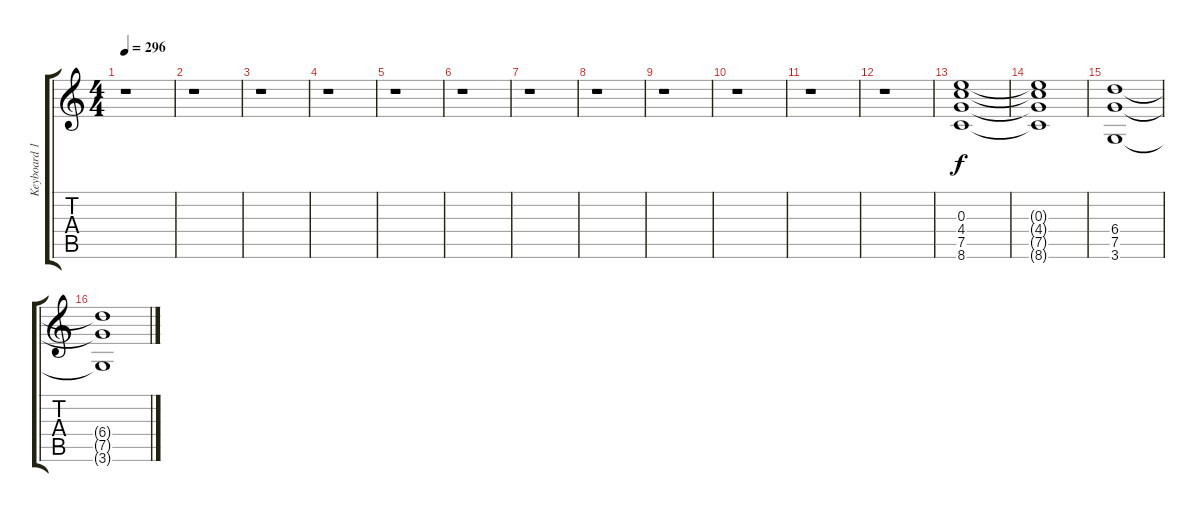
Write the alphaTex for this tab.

\track ("Keyboard 1 Andre Matos" "Keyboard 1") {instrument stringensemble1}
\staff {score tabs}
\tuning (A6 C6 E5 Ab4 C4 E3) {hide}
\ts (4 4)
\tempo 296
\clef g2
\ks c
r.1{dy f} |
r.1 |
r.1 |
r.1 |
r.1 |
r.1 |
r.1 |
r.1 |
r.1 |
r.1 |
r.1 |
r.1 |
(0.3 4.4 7.5 8.6).1 |
(0.3{t} 4.4{t} 7.5{t} 8.6{t}).1 |
(6.4 7.5 3.6).1 |
(6.4{t} 7.5{t} 3.6{t}).1
